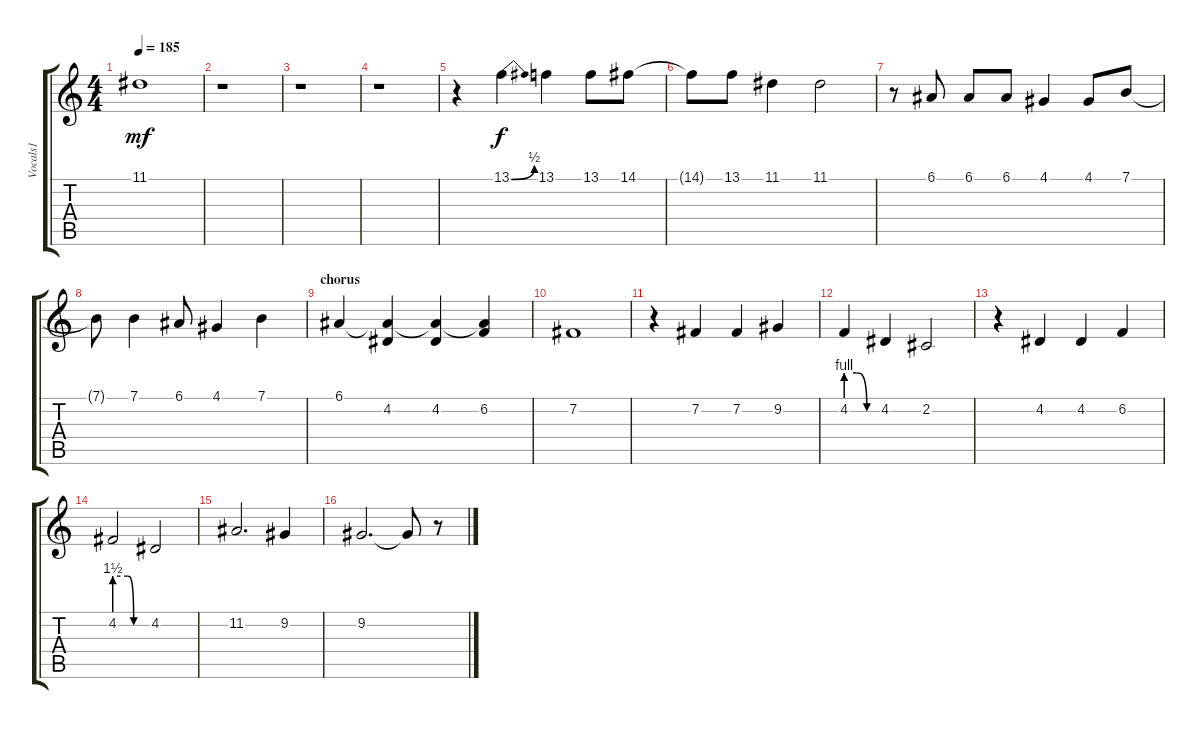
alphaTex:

\track ("Vocals1" "Vocals1") {instrument lead2sawtooth}
\staff {score tabs}
\tuning (E4 B3 G3 D3 A2 E2) {hide}
\ts (4 4)
\section ("" "")
\tempo 185
\clef g2
\ks c
11.1.1{dy mf} |
r.1 |
r.1 |
r.1 |
r.4 13.1{be (bend 0 0 60 2)}.4{dy f} 13.1.4 13.1.8 14.1.8 |
14.1{t}.8 13.1.8 11.1.4 11.1.2 |
r.8 6.1.8 6.1.8 6.1.8 4.1.4 4.1.8 7.1.8 |
7.1{t}.8 7.1.4 6.1.8 4.1.4 7.1.4 |
\section ("" "chorus")
6.1.4 (6.1{t} 4.2).4 (6.1{t} 4.2).4 (6.1{t} 6.2).4 |
7.2.1 |
r.4 7.2.4 7.2.4 9.2.4 |
4.2{be (custom 0 4 20 4 40 0 60 0)}.4 4.2.4 2.2.2 |
r.4 4.2.4 4.2.4 6.2.4 |
4.2{be (custom 0 6 24 6 35 0 60 0)}.2 4.2.2 |
11.2.2{d} 9.2.4 |
9.2.2{d} 9.2{t}.8 r.8
